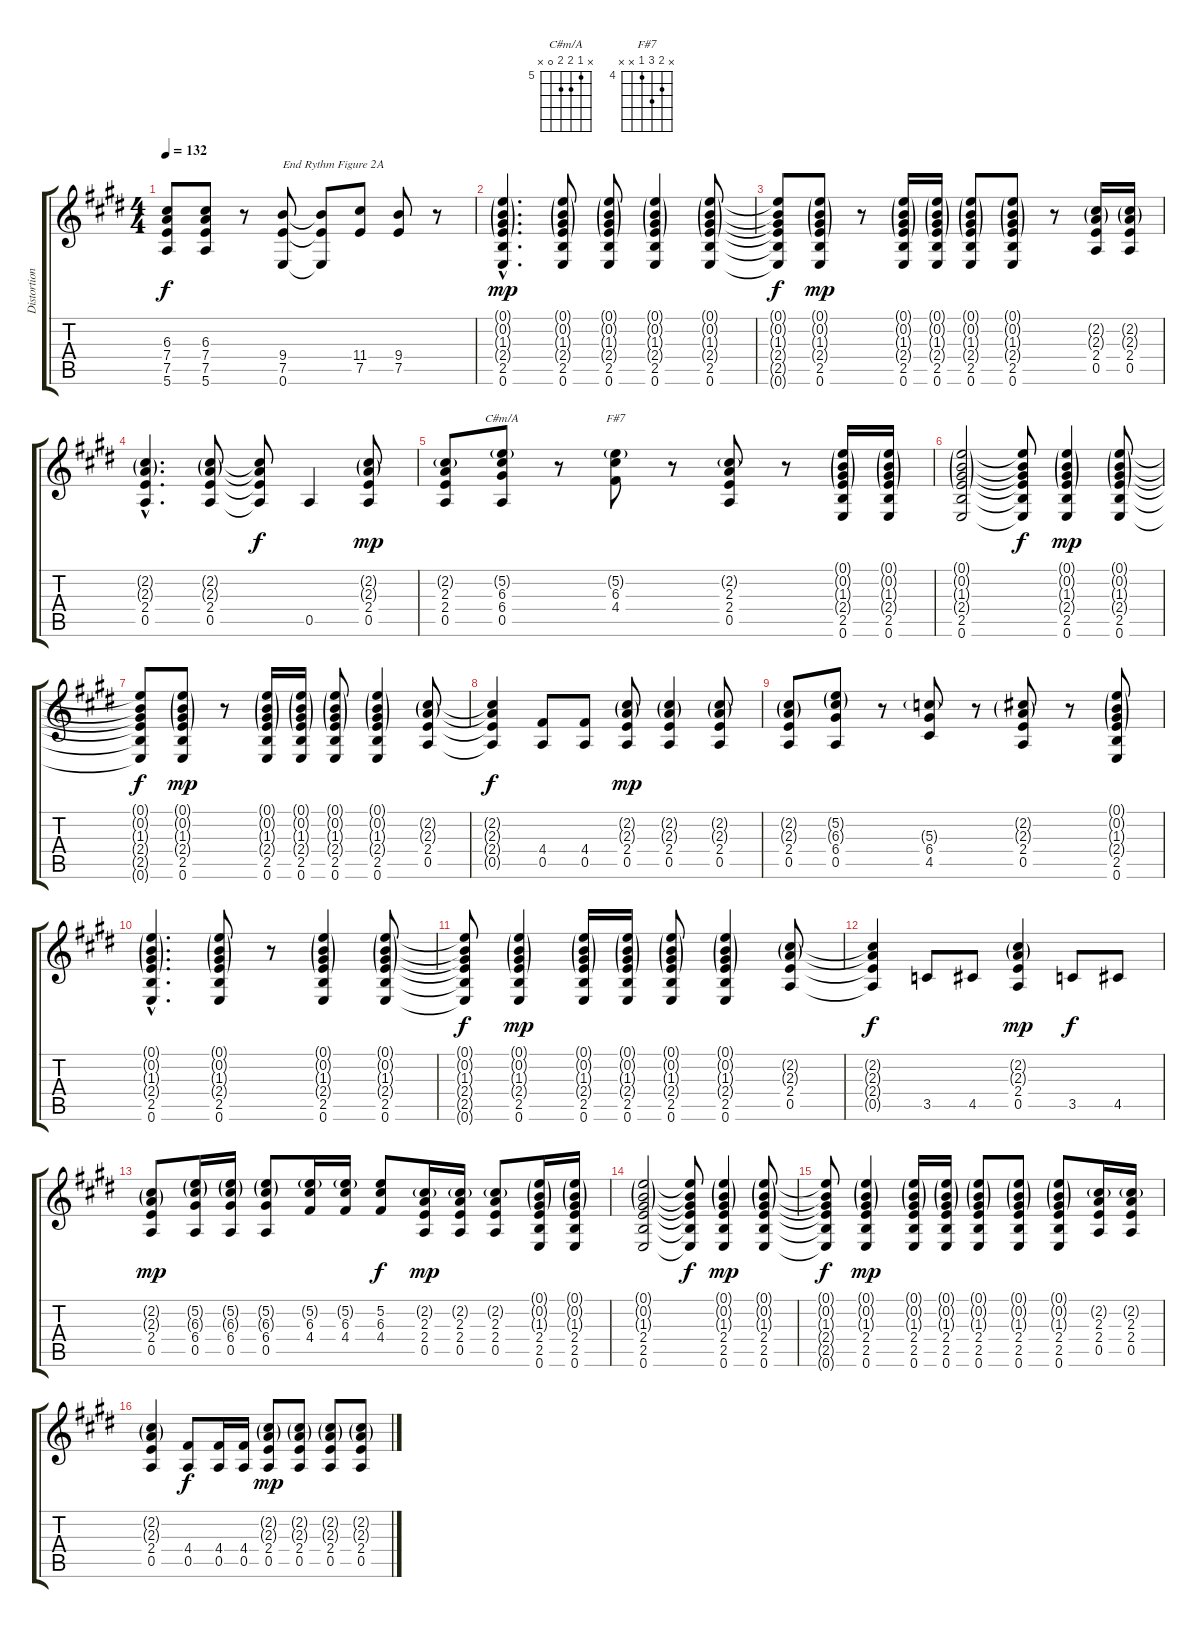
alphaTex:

\track ("Distortion Rythm [Guitar III]" "Distortion") {instrument distortionguitar}
\staff {score tabs}
\tuning (E4 B3 G3 D3 A2 E2) {hide}
\chord ("C#m/A" x 5 6 6 0 x) {firstfret 5}
\chord ("F#7" x 5 6 4 x x) {firstfret 4}
\ts (4 4)
\tempo 132
\clef g2
\ks e
(6.3 7.4 7.5 5.6).8{dy f} (6.3 7.4 7.5 5.6).8 r.8 (9.4 7.5 0.6).8{txt "End Rythm Figure 2A"} (9.4{t} 7.5{t} 0.6{t}).8 (11.4 7.5).8 (9.4 7.5).8 r.8 |
(0.1{g hac} 0.2{g hac} 1.3{g hac} 2.4{g hac} 2.5{hac} 0.6{hac}).4{d dy mp} (0.1{g} 0.2{g} 1.3{g} 2.4{g} 2.5 0.6).8 (0.1{g} 0.2{g} 1.3{g} 2.4{g} 2.5 0.6).8 (0.1{g} 0.2{g} 1.3{g} 2.4{g} 2.5 0.6).4 (0.1{g} 0.2{g} 1.3{g} 2.4{g} 2.5 0.6).8 |
(0.1{t} 0.2{t} 1.3{t} 2.4{t} 2.5{t} 0.6{t}).8{dy f} (0.1{g} 0.2{g} 1.3{g} 2.4{g} 2.5 0.6).8{dy mp} r.8 (0.1{g} 0.2{g} 1.3{g} 2.4{g} 2.5 0.6).16 (0.1{g} 0.2{g} 1.3{g} 2.4{g} 2.5 0.6).16 (0.1{g} 0.2{g} 1.3{g} 2.4{g} 2.5 0.6).8 (0.1{g} 0.2{g} 1.3{g} 2.4{g} 2.5 0.6).8 r.8 (2.2{g} 2.3{g} 2.4 0.5).16 (2.2{g} 2.3{g} 2.4 0.5).16 |
(2.2{g hac} 2.3{g hac} 2.4{hac} 0.5{hac}).4{d} (2.2{g} 2.3{g} 2.4 0.5).8 (2.2{t} 2.3{t} 2.4{t} 0.5{t}).8{dy f} 0.5.4 (2.2{g} 2.3{g} 2.4 0.5).8{dy mp} |
(2.2{g} 2.3 2.4 0.5).8 (5.2{g} 6.3 6.4 0.5).8{ch "C#m/A"} r.8 (5.2{g} 6.3 4.4).8{ch "F#7"} r.8 (2.2{g} 2.3 2.4 0.5).8 r.8 (0.1{g} 0.2{g} 1.3{g} 2.4{g} 2.5 0.6).16 (0.1{g} 0.2{g} 1.3{g} 2.4{g} 2.5 0.6).16 |
(0.1{g} 0.2{g} 1.3{g} 2.4{g} 2.5 0.6).2 (0.1{t} 0.2{t} 1.3{t} 2.4{t} 2.5{t} 0.6{t}).8{dy f} (0.1{g} 0.2{g} 1.3{g} 2.4{g} 2.5 0.6).4{dy mp} (0.1{g} 0.2{g} 1.3{g} 2.4{g} 2.5 0.6).8 |
(0.1{t} 0.2{t} 1.3{t} 2.4{t} 2.5{t} 0.6{t}).8{dy f} (0.1{g} 0.2{g} 1.3{g} 2.4{g} 2.5 0.6).8{dy mp} r.8 (0.1{g} 0.2{g} 1.3{g} 2.4{g} 2.5 0.6).16 (0.1{g} 0.2{g} 1.3{g} 2.4{g} 2.5 0.6).16 (0.1{g} 0.2{g} 1.3{g} 2.4{g} 2.5 0.6).8 (0.1{g} 0.2{g} 1.3{g} 2.4{g} 2.5 0.6).4 (2.2{g} 2.3{g} 2.4 0.5).8 |
(2.2{t} 2.3{t} 2.4{t} 0.5{t}).4{dy f} (4.4 0.5).8 (4.4 0.5).8 (2.2{g} 2.3{g} 2.4 0.5).8{dy mp} (2.2{g} 2.3{g} 2.4 0.5).4 (2.2{g} 2.3{g} 2.4 0.5).8 |
(2.2{g} 2.3{g} 2.4 0.5).8 (5.2{g} 6.3{g} 6.4 0.5).8 r.8 (5.3{g} 6.4 4.5).8 r.8 (2.2{g} 2.3{g} 2.4 0.5).8 r.8 (0.1{g} 0.2{g} 1.3{g} 2.4{g} 2.5 0.6).8 |
(0.1{g hac} 0.2{g hac} 1.3{g hac} 2.4{g hac} 2.5{hac} 0.6{hac}).4{d} (0.1{g} 0.2{g} 1.3{g} 2.4{g} 2.5 0.6).8 r.8 (0.1{g} 0.2{g} 1.3{g} 2.4{g} 2.5 0.6).4 (0.1{g} 0.2{g} 1.3{g} 2.4{g} 2.5 0.6).8 |
(0.1{t} 0.2{t} 1.3{t} 2.4{t} 2.5{t} 0.6{t}).8{dy f} (0.1{g} 0.2{g} 1.3{g} 2.4{g} 2.5 0.6).4{dy mp} (0.1{g} 0.2{g} 1.3{g} 2.4{g} 2.5 0.6).16 (0.1{g} 0.2{g} 1.3{g} 2.4{g} 2.5 0.6).16 (0.1{g} 0.2{g} 1.3{g} 2.4{g} 2.5 0.6).8 (0.1{g} 0.2{g} 1.3{g} 2.4{g} 2.5 0.6).4 (2.2{g} 2.3{g} 2.4 0.5).8 |
(2.2{t} 2.3{t} 2.4{t} 0.5{t}).4{dy f} 3.5.8 4.5.8 (2.2{g} 2.3{g} 2.4 0.5).4{dy mp} 3.5.8{dy f} 4.5.8 |
(2.2{g} 2.3{g} 2.4 0.5).8{dy mp} (5.2{g} 6.3{g} 6.4 0.5).16 (5.2{g} 6.3{g} 6.4 0.5).16 (5.2{g} 6.3{g} 6.4 0.5).8 (5.2{g} 6.3 4.4).16 (5.2{g} 6.3 4.4).16 (5.2 6.3 4.4).8{dy f} (2.2{g} 2.3 2.4 0.5).16{dy mp} (2.2{g} 2.3 2.4 0.5).16 (2.2{g} 2.3 2.4 0.5).8 (0.1{g} 0.2{g} 1.3{g} 2.4 2.5 0.6).16 (0.1{g} 0.2{g} 1.3{g} 2.4 2.5 0.6).16 |
(0.1{g} 0.2{g} 1.3{g} 2.4 2.5 0.6).2 (0.1{t} 0.2{t} 1.3{t} 2.4{t} 2.5{t} 0.6{t}).8{dy f} (0.1{g} 0.2{g} 1.3{g} 2.4 2.5 0.6).4{dy mp} (0.1{g} 0.2{g} 1.3{g} 2.4 2.5 0.6).8 |
(0.1{t} 0.2{t} 1.3{t} 2.4{t} 2.5{t} 0.6{t}).8{dy f} (0.1{g} 0.2{g} 1.3{g} 2.4 2.5 0.6).4{dy mp} (0.1{g} 0.2{g} 1.3{g} 2.4 2.5 0.6).16 (0.1{g} 0.2{g} 1.3{g} 2.4 2.5 0.6).16 (0.1{g} 0.2{g} 1.3{g} 2.4 2.5 0.6).8 (0.1{g} 0.2{g} 1.3{g} 2.4 2.5 0.6).8 (0.1{g} 0.2{g} 1.3{g} 2.4 2.5 0.6).8 (2.2{g} 2.3 2.4 0.5).16 (2.2{g} 2.3 2.4 0.5).16 |
(2.2{g} 2.3{g} 2.4 0.5).4 (4.4 0.5).8{dy f} (4.4 0.5).16 (4.4 0.5).16 (2.2{g} 2.3{g} 2.4 0.5).8{dy mp} (2.2{g} 2.3{g} 2.4 0.5).8 (2.2{g} 2.3{g} 2.4 0.5).8 (2.2{g} 2.3{g} 2.4 0.5).8
